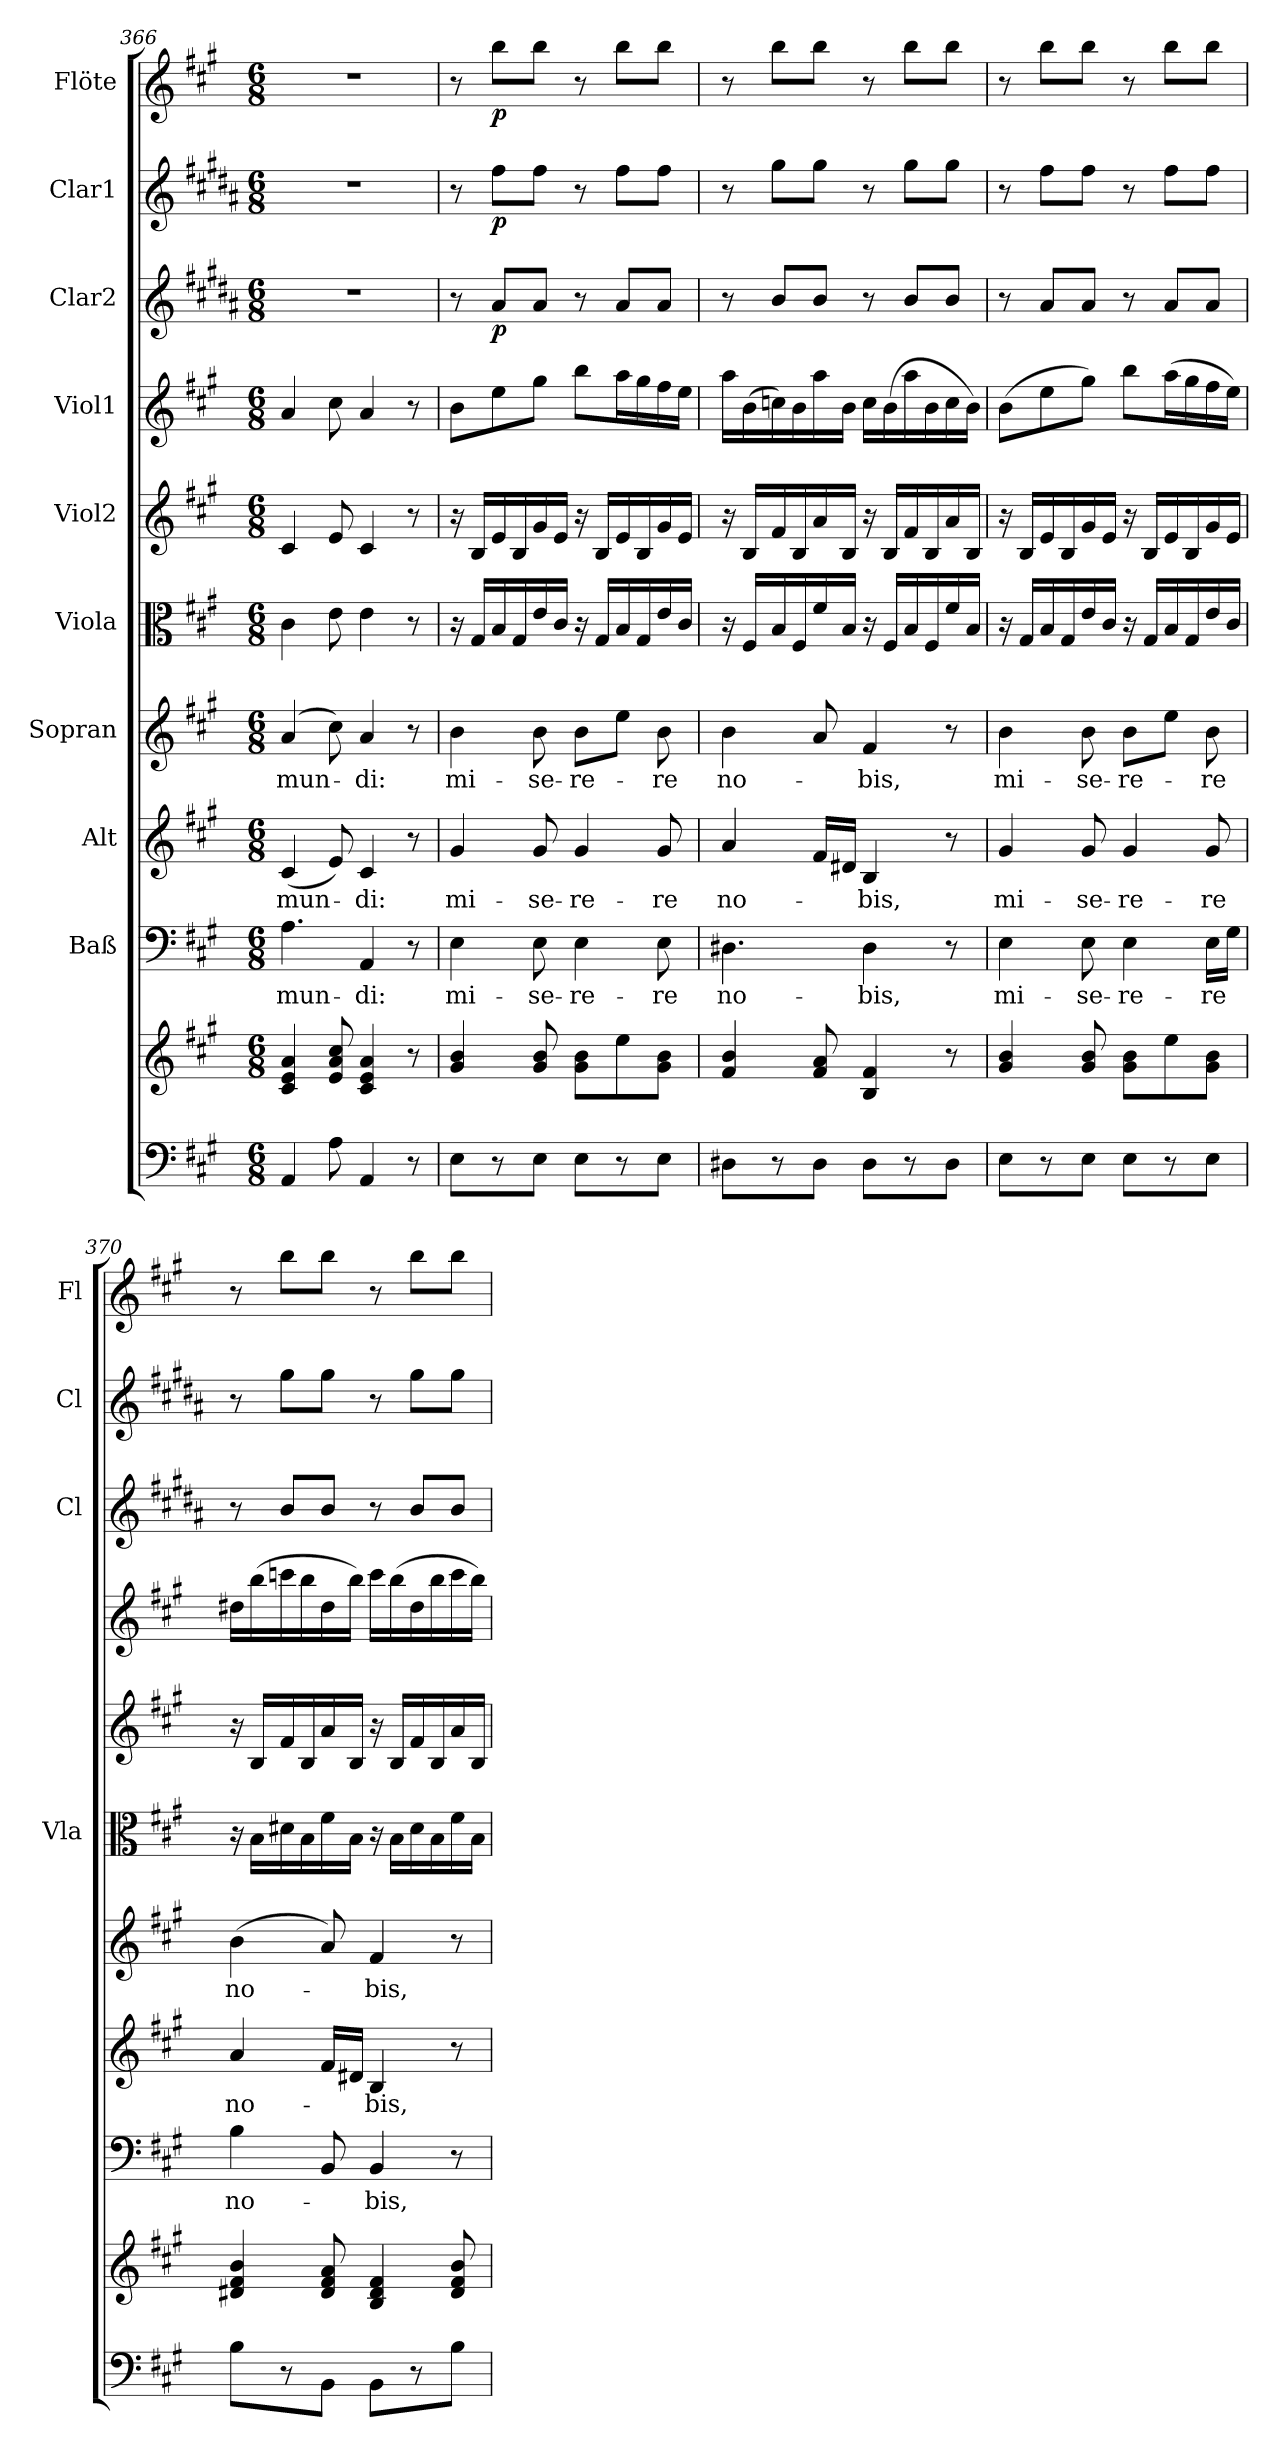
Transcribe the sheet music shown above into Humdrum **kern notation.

**kern	**kern	**kern	**text	**kern	**text	**kern	**text	**kern	**kern	**kern	**kern	**dynam	**kern	**dynam	**kern	**dynam
*part10	*part10	*part9	*part9	*part8	*part8	*part7	*part7	*part6	*part5	*part4	*part3	*part3	*part2	*part2	*part1	*part1
*staff11	*staff10	*staff9	*staff9	*staff8	*staff8	*staff7	*staff7	*staff6	*staff5	*staff4	*staff3	*staff3	*staff2	*staff2	*staff1	*staff1
*	*	*I"Baß	*	*I"Alt	*	*I"Sopran	*	*I"Viola	*I"Viol2	*I"Viol1	*I"Clar2	*	*I"Clar1	*	*I"Flöte	*
*	*	*	*	*	*	*	*	*I'Vla	*	*	*I'Cl	*	*I'Cl	*	*I'Fl	*
*clefF4	*clefG2	*clefF4	*	*clefG2	*	*clefG2	*	*clefC3	*clefG2	*clefG2	*clefG2	*	*clefG2	*	*clefG2	*
*	*	*	*	*	*	*	*	*	*	*	*ITrd1c2	*	*ITrd1c2	*	*	*
*k[f#c#g#]	*k[f#c#g#]	*k[f#c#g#]	*	*k[f#c#g#]	*	*k[f#c#g#]	*	*k[f#c#g#]	*k[f#c#g#]	*k[f#c#g#]	*k[f#c#g#]	*	*k[f#c#g#]	*	*k[f#c#g#]	*
*A:	*A:	*A:	*	*A:	*	*A:	*	*A:	*A:	*A:	*A:	*	*A:	*	*A:	*
*M6/8	*M6/8	*M6/8	*	*M6/8	*	*M6/8	*	*M6/8	*M6/8	*M6/8	*M6/8	*	*M6/8	*	*M6/8	*
=366	=366	=366	=366	=366	=366	=366	=366	=366	=366	=366	=366	=366	=366	=366	=366	=366
!	!	!	!LO:LY:b	!	!LO:LY:b	!	!LO:LY:b	!	!	!	!	!	!	!	!	!
4AA/	4c#/ 4e/ 4a/	4.A\	mun-	(4c#/	mun-	(4a/	mun-	4c#\	4c#/	4a/	2.r	.	2.r	.	2.r	.
8A\	8e/ 8a/ 8cc#/	.	.	8e/)	.	8cc#\)	.	8e\	8e/	8cc#\	.	.	.	.	.	.
!	!	!	!LO:LY:b	!	!LO:LY:b	!	!LO:LY:b	!	!	!	!	!	!	!	!	!
4AA/	4c#/ 4e/ 4a/	4AA/	-di:	4c#/	-di:	4a/	-di:	4e\	4c#/	4a/	.	.	.	.	.	.
8r	8r	8r	.	8r	.	8r	.	8r	8r	8r	.	.	.	.	.	.
!!LO:PB:g=z
=367	=367	=367	=367	=367	=367	=367	=367	=367	=367	=367	=367	=367	=367	=367	=367	=367
!	!	!	!LO:LY:b	!	!LO:LY:b	!	!LO:LY:b	!	!	!	!	!	!	!	!	!
8E\L	4g#/ 4b/	4E\	mi-	4g#/	mi-	4b\	mi-	16r	16r	8b\L	8r	.	8r	.	8r	.
.	.	.	.	.	.	.	.	16G#/LL	16B/LL	.	.	.	.	.	.	.
!	!	!	!	!	!	!	!	!	!	!	!	!LO:DY:b	!	!LO:DY:b	!	!LO:DY:b
8r	.	.	.	.	.	.	.	16B/	16e/	8ee\	8g#/L	p	8ee\L	p	8bb\L	p
.	.	.	.	.	.	.	.	16G#/	16B/	.	.	.	.	.	.	.
!	!	!	!LO:LY:b	!	!LO:LY:b	!	!LO:LY:b	!	!	!	!	!	!	!	!	!
8E\J	8g#/ 8b/	8E\	-se-	8g#/	-se-	8b\	-se-	16e/	16g#/	8gg#\J	8g#/J	.	8ee\J	.	8bb\J	.
.	.	.	.	.	.	.	.	16c#/JJ	16e/JJ	.	.	.	.	.	.	.
!	!	!	!LO:LY:b	!	!LO:LY:b	!	!LO:LY:b	!	!	!	!	!	!	!	!	!
8E\L	8g#\ 8b\L	4E\	-re-	4g#/	-re-	8b\L	-re-	16r	16r	8bb\L	8r	.	8r	.	8r	.
.	.	.	.	.	.	.	.	16G#/LL	16B/LL	.	.	.	.	.	.	.
8r	8ee\	.	.	.	.	8ee\J	.	16B/	16e/	16aa\L	8g#/L	.	8ee\L	.	8bb\L	.
.	.	.	.	.	.	.	.	16G#/	16B/	16gg#\	.	.	.	.	.	.
!	!	!	!LO:LY:b	!	!LO:LY:b	!	!LO:LY:b	!	!	!	!	!	!	!	!	!
8E\J	8g#\ 8b\J	8E\	-re	8g#/	-re	8b\	-re	16e/	16g#/	16ff#\	8g#/J	.	8ee\J	.	8bb\J	.
.	.	.	.	.	.	.	.	16c#/JJ	16e/JJ	16ee\JJ	.	.	.	.	.	.
=368	=368	=368	=368	=368	=368	=368	=368	=368	=368	=368	=368	=368	=368	=368	=368	=368
!	!	!	!LO:LY:b	!	!LO:LY:b	!	!LO:LY:b	!	!	!	!	!	!	!	!	!
8D#X\L	4f#/ 4b/	4.D#X\	no-	4a/	no-	4b\	no-	16r	16r	16aa\LL	8r	.	8r	.	8r	.
.	.	.	.	.	.	.	.	16F#/LL	16B/LL	(>16b\	.	.	.	.	.	.
8r	.	.	.	.	.	.	.	16B/	16f#/	16ccn\)	8a/L	.	8ff#\L	.	8bb\L	.
.	.	.	.	.	.	.	.	16F#/	16B/	16b\	.	.	.	.	.	.
8D#\J	8f#/ 8a/	.	.	16f#/LL	.	8a/	.	16f#/	16a/	16aa\	8a/J	.	8ff#\J	.	8bb\J	.
.	.	.	.	16d#X/JJ	.	.	.	16B/JJ	16B/JJ	16b\JJ	.	.	.	.	.	.
!	!	!	!LO:LY:b	!	!LO:LY:b	!	!LO:LY:b	!	!	!	!	!	!	!	!	!
8D#\L	4B/ 4f#/	4D#\	-bis,	4B/	-bis,	4f#/	-bis,	16r	16r	16cc\LL	8r	.	8r	.	8r	.
.	.	.	.	.	.	.	.	16F#/LL	16B/LL	(>16b\	.	.	.	.	.	.
8r	.	.	.	.	.	.	.	16B/	16f#/	16aa\	8a/L	.	8ff#\L	.	8bb\L	.
.	.	.	.	.	.	.	.	16F#/	16B/	16b\	.	.	.	.	.	.
8D#\J	8r	8r	.	8r	.	8r	.	16f#/	16a/	16cc\	8a/J	.	8ff#\J	.	8bb\J	.
.	.	.	.	.	.	.	.	16B/JJ	16B/JJ	16b\JJ)	.	.	.	.	.	.
=369	=369	=369	=369	=369	=369	=369	=369	=369	=369	=369	=369	=369	=369	=369	=369	=369
!	!	!	!LO:LY:b	!	!LO:LY:b	!	!LO:LY:b	!	!	!	!	!	!	!	!	!
8E\L	4g#/ 4b/	4E\	mi-	4g#/	mi-	4b\	mi-	16r	16r	(>8b\L	8r	.	8r	.	8r	.
.	.	.	.	.	.	.	.	16G#/LL	16B/LL	.	.	.	.	.	.	.
8r	.	.	.	.	.	.	.	16B/	16e/	8ee\	8g#/L	.	8ee\L	.	8bb\L	.
.	.	.	.	.	.	.	.	16G#/	16B/	.	.	.	.	.	.	.
!	!	!	!LO:LY:b	!	!LO:LY:b	!	!LO:LY:b	!	!	!	!	!	!	!	!	!
8E\J	8g#/ 8b/	8E\	-se-	8g#/	-se-	8b\	-se-	16e/	16g#/	8gg#\J)	8g#/J	.	8ee\J	.	8bb\J	.
.	.	.	.	.	.	.	.	16c#/JJ	16e/JJ	.	.	.	.	.	.	.
!	!	!	!LO:LY:b	!	!LO:LY:b	!	!LO:LY:b	!	!	!	!	!	!	!	!	!
8E\L	8g#\ 8b\L	4E\	-re-	4g#/	-re-	8b\L	-re-	16r	16r	8bb\L	8r	.	8r	.	8r	.
.	.	.	.	.	.	.	.	16G#/LL	16B/LL	.	.	.	.	.	.	.
8r	8ee\	.	.	.	.	8ee\J	.	16B/	16e/	(>16aa\L	8g#/L	.	8ee\L	.	8bb\L	.
.	.	.	.	.	.	.	.	16G#/	16B/	16gg#\	.	.	.	.	.	.
!	!	!	!LO:LY:b	!	!LO:LY:b	!	!LO:LY:b	!	!	!	!	!	!	!	!	!
8E\J	8g#\ 8b\J	16E\LL	-re	8g#/	-re	8b\	-re	16e/	16g#/	16ff#\	8g#/J	.	8ee\J	.	8bb\J	.
.	.	16G#\JJ	.	.	.	.	.	16c#/JJ	16e/JJ	16ee\JJ)	.	.	.	.	.	.
!!LO:PB:g=z
=370	=370	=370	=370	=370	=370	=370	=370	=370	=370	=370	=370	=370	=370	=370	=370	=370
!	!	!	!LO:LY:b	!	!LO:LY:b	!	!LO:LY:b	!	!	!	!	!	!	!	!	!
8B\L	4d#X/ 4f#/ 4b/	4B\	no-	4a/	no-	(>4b\	no-	16r	16r	16dd#X\LL	8r	.	8r	.	8r	.
.	.	.	.	.	.	.	.	16B\LL	16B/LL	(>16bb\	.	.	.	.	.	.
8r	.	.	.	.	.	.	.	16d#X\	16f#/	16cccn\	8a/L	.	8ff#\L	.	8bb\L	.
.	.	.	.	.	.	.	.	16B\	16B/	16bb\	.	.	.	.	.	.
8BB\J	8d#/ 8f#/ 8a/	8BB/	.	16f#/LL	.	8a/)	.	16f#\	16a/	16dd#\	8a/J	.	8ff#\J	.	8bb\J	.
.	.	.	.	16d#X/JJ	.	.	.	16B\JJ	16B/JJ	16bb\JJ)	.	.	.	.	.	.
!	!	!	!LO:LY:b	!	!LO:LY:b	!	!LO:LY:b	!	!	!	!	!	!	!	!	!
8BB\L	4B/ 4d#/ 4f#/	4BB/	-bis,	4B/	-bis,	4f#/	-bis,	16r	16r	16ccc\LL	8r	.	8r	.	8r	.
.	.	.	.	.	.	.	.	16B\LL	16B/LL	(>16bb\	.	.	.	.	.	.
8r	.	.	.	.	.	.	.	16d#\	16f#/	16dd#\	8a/L	.	8ff#\L	.	8bb\L	.
.	.	.	.	.	.	.	.	16B\	16B/	16bb\	.	.	.	.	.	.
8B\J	8d#/ 8f#/ 8b/	8r	.	8r	.	8r	.	16f#\	16a/	16ccc\	8a/J	.	8ff#\J	.	8bb\J	.
.	.	.	.	.	.	.	.	16B\JJ	16B/JJ	16bb\JJ)	.	.	.	.	.	.
=	=	=	=	=	=	=	=	=	=	=	=	=	=	=	=	=
*-	*-	*-	*-	*-	*-	*-	*-	*-	*-	*-	*-	*-	*-	*-	*-	*-
